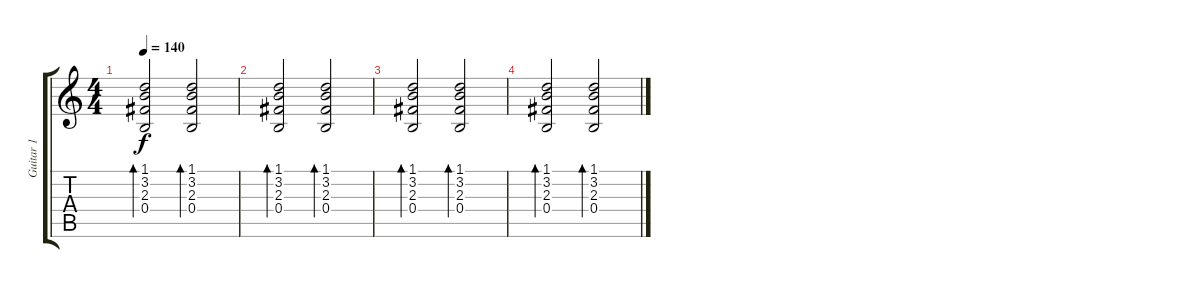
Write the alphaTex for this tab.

\track ("Guitar 1" "Guitar 1") {instrument acousticguitarsteel}
\staff {score tabs}
\tuning (Db4 Ab3 E3 B2 Gb2 Db2) {hide}
\ts (4 4)
\tempo 140
\clef g2
\ks c
(1.1 3.2 2.3 0.4).2{bd 60 dy f volume 6} (1.1 3.2 2.3 0.4).2{bd 60} |
(1.1 3.2 2.3 0.4).2{bd 60} (1.1 3.2 2.3 0.4).2{bd 60} |
(1.1 3.2 2.3 0.4).2{bd 60} (1.1 3.2 2.3 0.4).2{bd 60} |
(1.1 3.2 2.3 0.4).2{bd 60} (1.1 3.2 2.3 0.4).2{bd 60}
